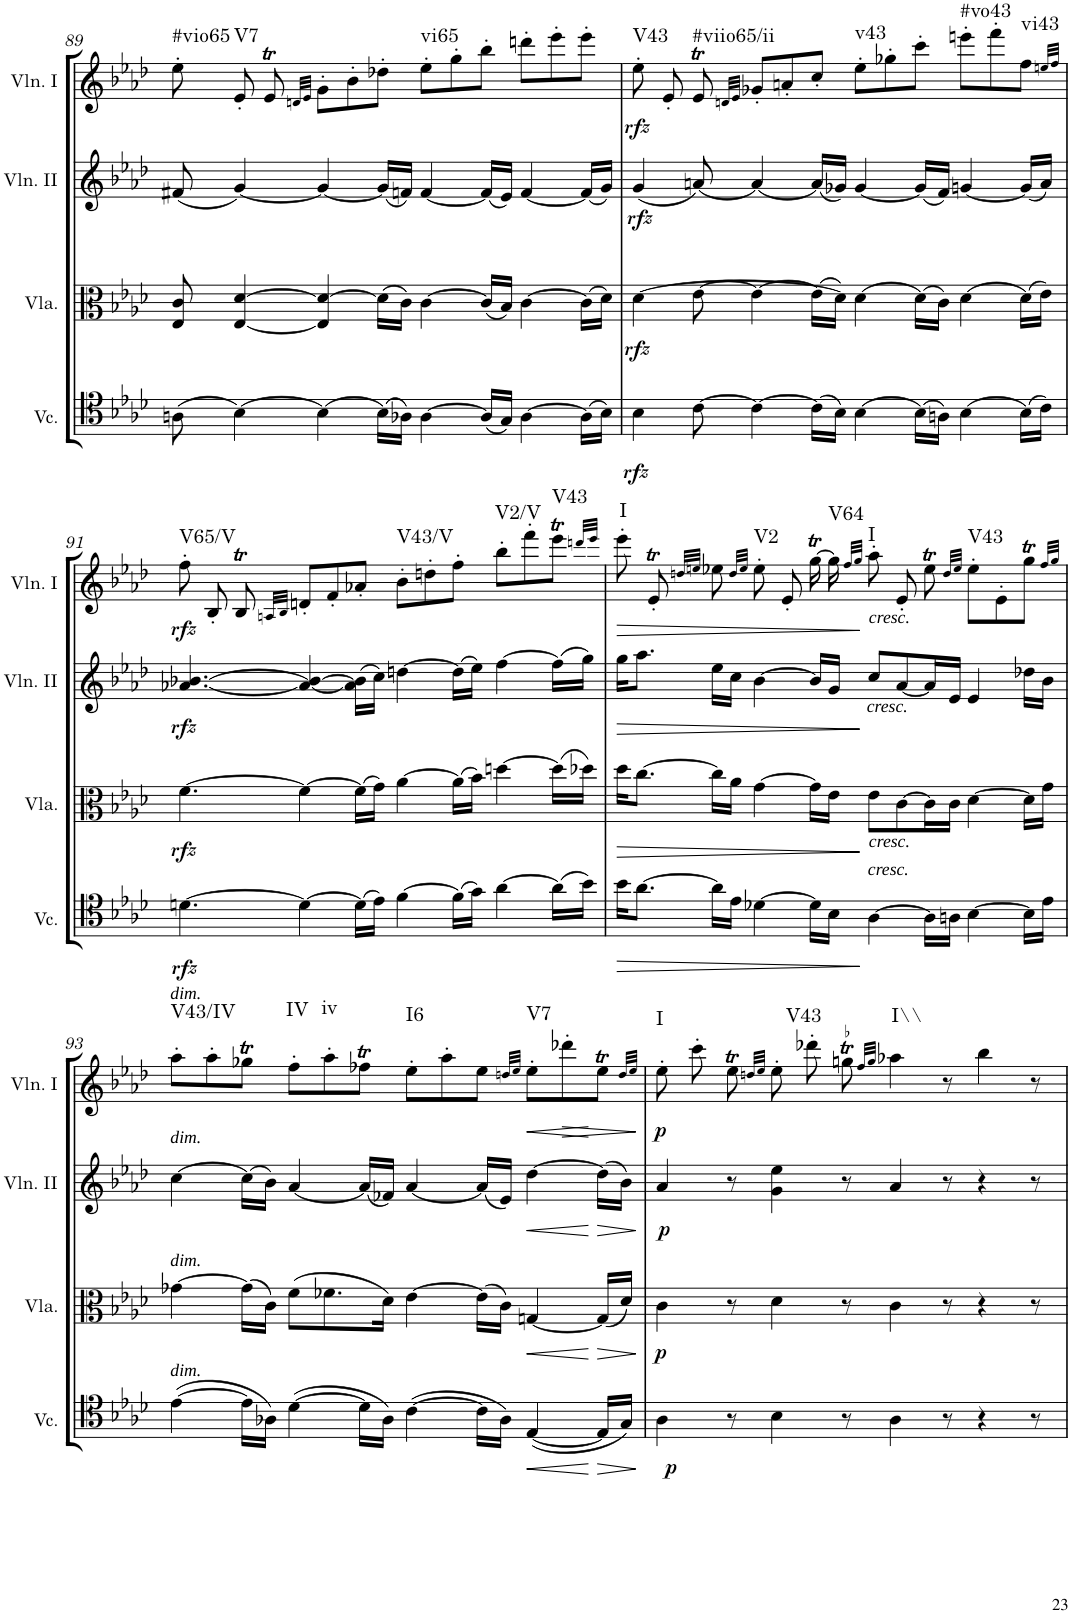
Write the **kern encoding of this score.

**kern	**dynam	**kern	**dynam	**kern	**dynam	**kern	**dynam	**harte
*part4	*part4	*part3	*part3	*part2	*part2	*part1	*part1	*part1
*staff4	*staff4	*staff3	*staff3	*staff2	*staff2	*staff1	*staff1	*
*I"Violoncello	*	*I"Viola	*	*I"Violin II	*	*I"Violin I	*	*
*I'Vc.	*	*I'Vla.	*	*I'Vln. II	*	*I'Vln. I	*	*
!!LO:PB:g=z
*clefC4	*	*clefC3	*	*clefG2	*	*clefG2	*	*
*k[b-e-a-d-]	*	*k[b-e-a-d-]	*	*k[b-e-a-d-]	*	*k[b-e-a-d-]	*	*
*M12/8	*	*M12/8	*	*M12/8	*	*M12/8	*	*
=89	=89	=89	=89	=89	=89	=89	=89	=89
!	!	!	!	!	!	!	!	!LO:H:kt=#vio65
(8An\	.	8E-/ 8c/	.	(8f#X/	.	8ee-'\	.	N
!	!	!	!	!	!	!	!	!LO:H:kt=V7
[4B-\)	.	[4E-/ [4d-/	.	[4g/)	.	8e-'/	.	N
.	.	.	.	.	.	8e-T/	.	.
.	.	.	.	.	.	32qdn/LLL	.	.
.	.	.	.	.	.	32qe-/JJJ	.	.
4B-\_	.	4E-/] 4d-/_	.	4g/_	.	8g'\L	.	.
.	.	.	.	.	.	8b-'\	.	.
(16B-\LL]	.	(16d-\LL]	.	(16g/LL]	.	8dd-X'\J	.	.
16A-X\JJ)	.	16c\JJ)	.	16fn/JJ)	.	.	.	.
!	!	!	!	!	!	!	!	!LO:H:kt=vi65
[4A-\	.	[4c\	.	[4f/	.	8ee-'\L	.	N
.	.	.	.	.	.	8gg'\	.	.
(16A-/LL]	.	(16c/LL]	.	(16f/LL]	.	8bb-'\J	.	.
16G/JJ)	.	16B-/JJ)	.	16e-/JJ)	.	.	.	.
[4A-\	.	[4c\	.	[4f/	.	8dddn'\L	.	.
.	.	.	.	.	.	8eee-'\	.	.
(16A-\LL]	.	(16c\LL]	.	(16f/LL]	.	8eee-'\J	.	.
16B-\JJ)	.	16d-\JJ)	.	16g/JJ)	.	.	.	.
=90	=90	=90	=90	=90	=90	=90	=90	=90
!	!LO:DY:b	!	!LO:DY:b	!	!LO:DY:b	!	!LO:DY:b	!LO:H:kt=V43
4B-\	rfz	[4d-\	rfz	(4g/	rfz	8ee-'\	rfz	N
.	.	.	.	.	.	8e-'/	.	.
!	!	!	!	!	!	!	!	!LO:H:kt=#viio65/ii
[8c\	.	[8e-\	.	[8an/)	.	8e-T/	.	N
.	.	.	.	.	.	32qdn/LLL	.	.
.	.	.	.	.	.	32qe-/JJJ	.	.
4c\_	.	4e-\_	.	4a/_	.	8g-X'/L	.	.
.	.	.	.	.	.	8an'/	.	.
(16c\LL]	.	(16e-\LL]	.	(16a/LL]	.	8cc'/J	.	.
16B-\JJ)	.	16d-\JJ])	.	16g-X/JJ)	.	.	.	.
!	!	!	!	!	!	!	!	!LO:H:kt=v43
[4B-\	.	[4d-\	.	[4g-/	.	8ee-'\L	.	N
.	.	.	.	.	.	8gg-X'\	.	.
(16B-\LL]	.	(16d-\LL]	.	(16g-/LL]	.	8ccc'\J	.	.
16An\JJ)	.	16c\JJ)	.	16f/JJ)	.	.	.	.
!	!	!	!	!	!	!	!	!LO:H:kt=#vo43
[4B-\	.	[4d-\	.	[4gn/	.	8eeen'\L	.	N
.	.	.	.	.	.	8fff'\	.	.
!	!	!	!	!	!	!	!	!LO:H:kt=vi43
(16B-\LL]	.	(16d-\LL]	.	(16g/LL]	.	8ff\J	.	N
16c\JJ)	.	16e-\JJ)	.	16a/JJ)	.	.	.	.
.	.	.	.	.	.	32qeen/LLL	.	.
.	.	.	.	.	.	32qff/JJJ	.	.
!!LO:LB:g=z
=91	=91	=91	=91	=91	=91	=91	=91	=91
!	!LO:DY:b	!	!LO:DY:b	!	!LO:DY:b	!	!LO:DY:b	!LO:H:kt=V65/V
[4.dn\	rfz	[4.f\	rfz	[4.a-X/ [4.b-X/	rfz	8ff'\	rfz	N
.	.	.	.	.	.	8B-'/	.	.
.	.	.	.	.	.	8B-T/	.	.
.	.	.	.	.	.	32qAn/LLL	.	.
.	.	.	.	.	.	32qB-/JJJ	.	.
4d\_	.	4f\_	.	4a-/_ 4b-/_	.	8dn'/L	.	.
.	.	.	.	.	.	8f'/	.	.
(16d\LL]	.	(16f\LL]	.	(16a-\] 16b-\]LL	.	8a-X'/J	.	.
16e-\JJ)	.	16g\JJ)	.	16cc\JJ)	.	.	.	.
!	!	!	!	!	!	!	!	!LO:H:kt=V43/V
[4f\	.	[4a-\	.	[4ddn\	.	8b-'\L	.	N
.	.	.	.	.	.	8ddn'\	.	.
(16f\LL]	.	(16a-\LL]	.	(16dd\LL]	.	8ff'\J	.	.
16g\JJ)	.	16b-\JJ)	.	16ee-\JJ)	.	.	.	.
!	!	!	!	!	!	!	!	!LO:H:kt=V2/V
[4a-\	.	[4ddn\	.	[4ff\	.	8bb-'\L	.	N
.	.	.	.	.	.	8fff'\	.	.
!	!	!	!	!	!	!	!	!LO:H:kt=V43
(16a-\LL]	.	(16dd\LL]	.	(16ff\LL]	.	8eee-T\J	.	N
16b-\JJ)	.	16dd-X\JJ)	.	16gg\JJ)	.	.	.	.
.	.	.	.	.	.	32qdddn/LLL	.	.
.	.	.	.	.	.	32qeee-/JJJ	.	.
=92	=92	=92	=92	=92	=92	=92	=92	=92
!	!LO:HP:b	!	!LO:HP:b	!	!LO:HP:b	!	!LO:HP:b	!LO:H:kt=I
16b-\KL	>	16dd-\KL	>	16gg\KL	>	8eee-'\	>	N
[8.a-\J	.	[8.cc\J	.	8.aa-\J	.	.	.	.
.	.	.	.	.	.	8e-T'/	.	.
.	.	.	.	.	.	32qddn/LLL	.	.
.	.	.	.	.	.	32qeen/JJJ	.	.
16a-\LL]	.	16cc\LL]	.	16ee-\LL	.	8ee-X\	.	.
16e-\JJ	.	16a-\JJ	.	16cc\JJ	.	.	.	.
.	.	.	.	.	.	32qdd/LLL	.	.
.	.	.	.	.	.	32qee-/JJJ	.	.
!	!	!	!	!	!	!	!	!LO:H:kt=V2
[4d-X\	.	[4g\	.	[4b-\	.	8ee-'\	.	N
.	.	.	.	.	.	8e-'/	.	.
16d-\LL]	.	16g\LL]	.	16b-/LL]	.	[16ggt\	.	.
!	!	!	!	!	!	!	!	!LO:H:kt=V64
16B-\JJ	.	16e-\JJ	.	16g/JJ	.	16gg\]	.	N
.	.	.	.	.	.	32qff/LLL	.	.
.	.	.	.	.	.	32qgg/JJJ	.	.
!	!	!	!	!	!	!LO:TX:b:i:t=cresc.	!	!
!	!	!	!	!LO:TX:b:i:t=cresc.	!	!	!	!
!	!	!LO:TX:b:i:t=cresc.	!	!	!	!	!	!
!LO:TX:a:i:t=cresc.	!	!	!	!	!	!	!	!LO:H:kt=I
[4A-\	.	8e-\L	]	8cc/L	]	8aa-'\	]	N
.	.	[8c\	.	[8a-/	.	8e-'/	.	.
16A-\LL]	.	16c\L]	.	16a-/L]	.	8ee-T\	.	.
16An\JJ	.	16c\JJ	.	16e-/JJ	.	.	.	.
.	.	.	.	.	.	32qdd/LLL	.	.
.	.	.	.	.	.	32qee-/JJJ	.	.
!	!	!	!	!	!	!	!	!LO:H:kt=V43
[4B-\	.	[4d-\	.	4e-/	.	8ee-'\L	.	N
.	.	.	.	.	.	8e-'\	.	.
16B-\LL]	.	16d-\LL]	.	16dd-X\LL	.	8ggt\J	.	.
16e-\JJ	.	16g\JJ	.	16b-\JJ	.	.	.	.
.	.	.	.	.	.	32qff/LLL	.	.
.	.	.	.	.	.	32qgg/JJJ	.	.
!!LO:LB:g=z
=93	=93	=93	=93	=93	=93	=93	=93	=93
!	!	!	!	!	!	!LO:TX:a:i:t=dim.	!	!
!	!	!	!	!LO:TX:a:i:t=dim.	!	!	!	!
!	!	!LO:TX:a:i:t=dim.	!	!	!	!	!	!
!LO:TX:a:i:t=dim.	!	!	!	!	!	!	!	!LO:H:kt=V43/IV
([4e-\	.	[4g-X\	.	[4cc\	.	8aa-'\L	.	N
.	.	.	.	.	.	8aa-'\	.	.
16e-\LL]	.	(16g-\LL]	.	(16cc\LL]	.	8gg-XT\J	.	.
16A-X\JJ)	.	16c\JJ)	.	16b-\JJ)	.	.	.	.
!	!	!	!	!	!	!	!	!LO:H:kt=IV
([4d-\	.	(8f\L	.	[4a-/	.	8ff'\L	.	N
!	!	!	!	!	!	!	!	!LO:H:kt=iv
.	.	8.f-X\	.	.	.	8aa-'\	.	N
16d-\LL]	.	.	.	(16a-/LL]	.	8ff-XT\J	.	.
16A-\JJ)	.	16d-\Jk)	.	16f-X/JJ)	.	.	.	.
!	!	!	!	!	!	!	!	!LO:H:kt=I6
([4c\	.	[4e-\	.	[4a-/	.	8ee-'\L	.	N
.	.	.	.	.	.	8aa-'\	.	.
16c\LL]	.	(16e-\LL]	.	(16a-/LL]	.	8ee-\J	.	.
16A-\JJ)	.	16c\JJ)	.	16e-/JJ)	.	.	.	.
.	.	.	.	.	.	32qddn/LLL	.	.
.	.	.	.	.	.	32qee-/JJJ	.	.
!	!LO:HP:b	!	!LO:HP:b	!	!LO:HP:b	!	!	!LO:H:kt=V7
([4E-/	<	[4Gn/	<	[4dd-\	<	8ee-'\L	.	N
!	!	!	!	!	!	!	!LO:HP:b	!
.	.	.	.	.	.	8ddd-X'\	>	.
!	!	!	!LO:HP:n=1:b	!	!LO:HP:n=1:b	!	!	!
16E-/LL]	]	(16G/LL]	[ >	(16dd-\LL]	[ >	8ee-T\J	.	.
16G/JJ)	.	16d-/JJ)	.	16b-\JJ)	.	.	.	.
.	.	.	.	.	.	32qdd/LLL	.	.
.	.	.	.	.	.	32qee-/JJJ	.	.
.	[	.	]	.	]	.	]	.
=94	=94	=94	=94	=94	=94	=94	=94	=94
!	!LO:DY:b	!	!LO:DY:b	!	!LO:DY:b	!	!LO:DY:b	!LO:H:kt=I
4A-\	p	4c\	p	4a-/	p	8ee-'\	p	N
.	.	.	.	.	.	8ccc'\	.	.
8r	.	8r	.	8r	.	8ee-T\	.	.
.	.	.	.	.	.	32qddn/LLL	.	.
.	.	.	.	.	.	32qee-/JJJ	.	.
!	!	!	!	!	!	!	!	!LO:H:kt=V43
4B-\	.	4d-\	.	4g\ 4ee-\	.	8ee-'\	.	N
.	.	.	.	.	.	8ddd-X'\	.	.
!	!	!	!	!	!	!LO:TR:acc=-	!	!
8r	.	8r	.	8r	.	8ggnt\	.	.
.	.	.	.	.	.	32qff/LLL	.	.
.	.	.	.	.	.	32qgg/JJJ	.	.
!	!	!	!	!	!	!	!	!LO:H:kt=I\\
4A-\	.	4c\	.	4a-/	.	4aa-X\	.	N
8r	.	8r	.	8r	.	8r	.	.
4r	.	4r	.	4r	.	4bb-\	.	.
8r	.	8r	.	8r	.	8r	.	.
=	=	=	=	=	=	=	=	=
*-	*-	*-	*-	*-	*-	*-	*-	*-
